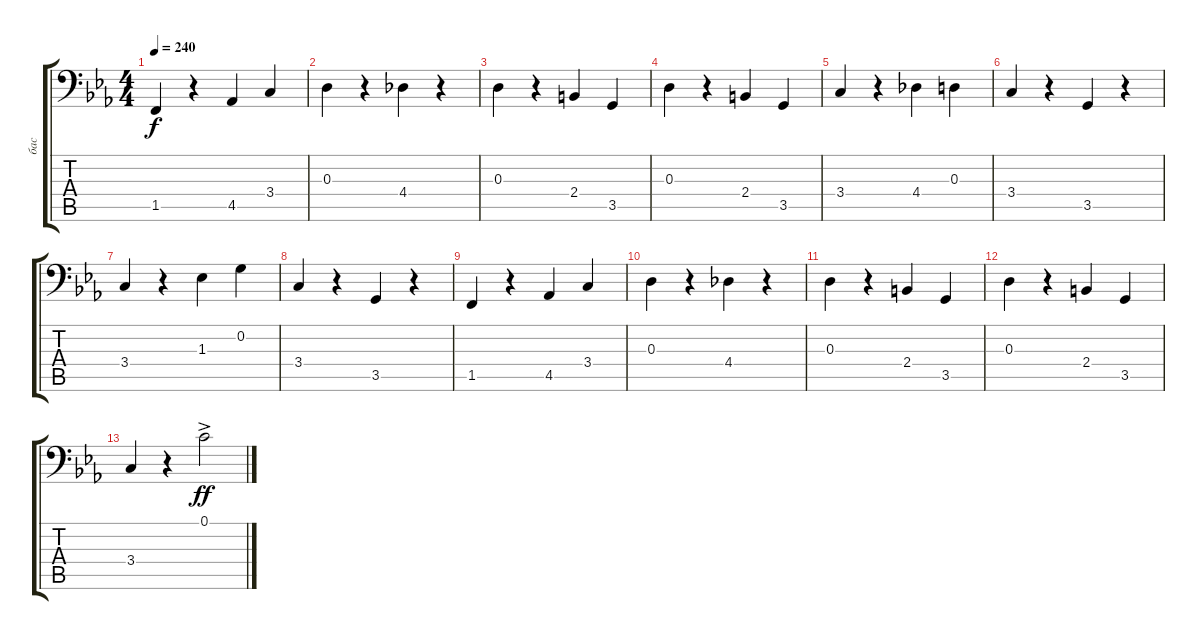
\track ("бас" "бас") {instrument electricbasspick}
\staff {score tabs}
\tuning (C3 G2 D2 A1 E1 B0) {hide}
\ts (4 4)
\tempo 240
\clef f4
\ks cminor
1.5.4{dy f} r.4 4.5.4 3.4.4 |
0.3.4 r.4 4.4.4 r.4 |
0.3.4 r.4 2.4.4 3.5.4 |
0.3.4 r.4 2.4.4 3.5.4 |
3.4.4 r.4 4.4.4 0.3.4 |
3.4.4 r.4 3.5.4 r.4 |
3.4.4 r.4 1.3.4 0.2.4 |
3.4.4 r.4 3.5.4 r.4 |
1.5.4 r.4 4.5.4 3.4.4 |
0.3.4 r.4 4.4.4 r.4 |
0.3.4 r.4 2.4.4 3.5.4 |
0.3.4 r.4 2.4.4 3.5.4 |
3.4.4 r.4 0.1{ac}.2{dy ff}
